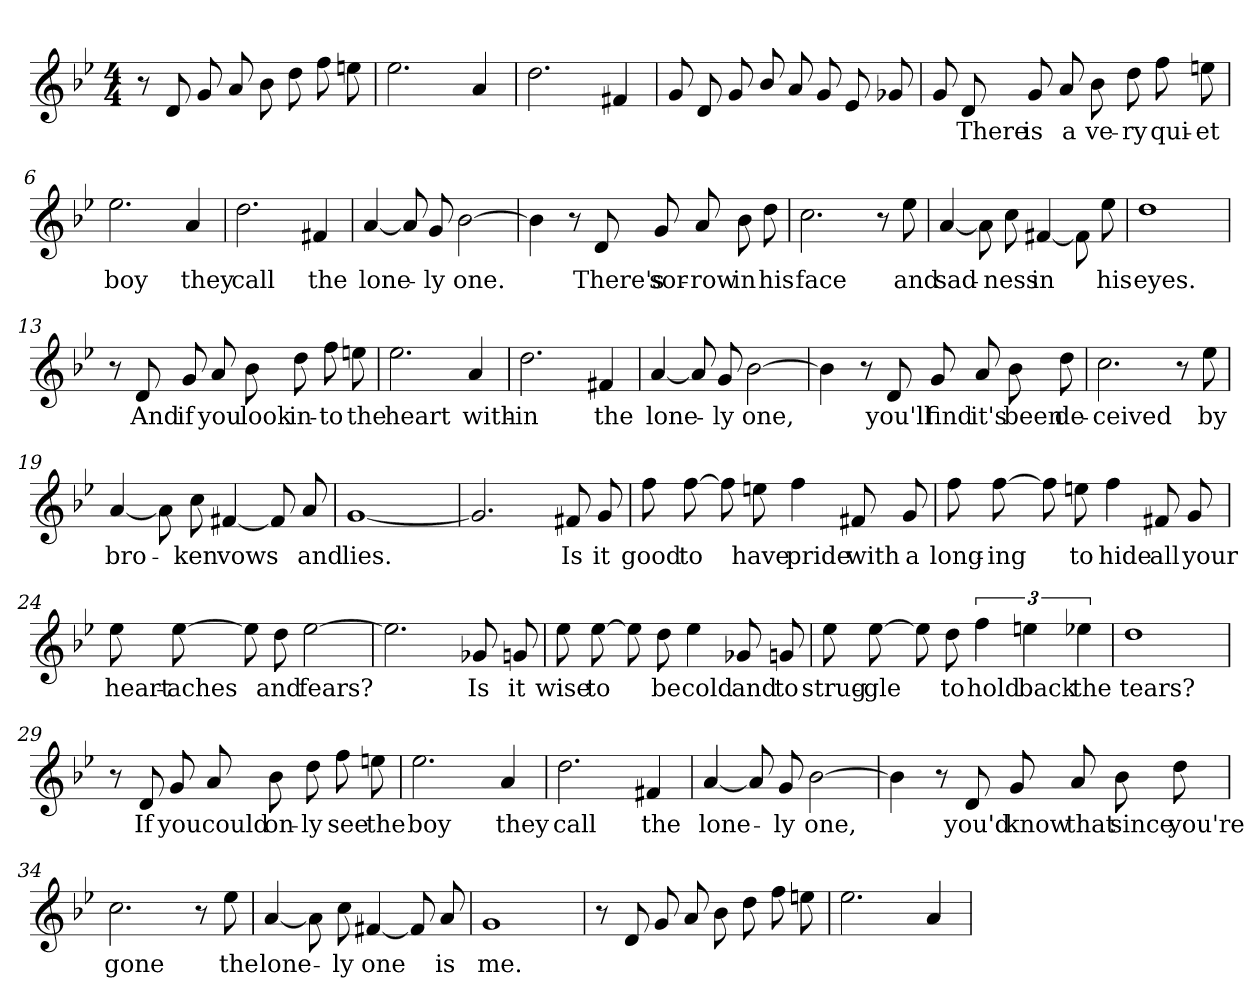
**kern	**text
*part1	*part1
*staff1	*staff1
*clefG2	*
*k[b-e-]	*
*M4/4	*
=1	=1
8r	.
8d/	.
8g/L	.
8a/	.
8b-\L	.
8dd\	.
8ff\L	.
8een\	.
=2	=2
2.ee-\	.
4a/	.
=3	=3
2.dd\	.
4f#X/	.
=4	=4
8g/L	.
8d/	.
8g/L	.
8b-/	.
8a/L	.
8g/	.
8e-/L	.
8g-X/	.
!!LO:LB:g=z
=5	=5
8g/L	.
8d/	There
8g/L	is
8a/	a
8b-\L	ve-
8dd\	ry
8ff\L	qui-
8een\	et
=6	=6
2.ee-\	boy
4a/	they
=7	=7
2.dd\	call
4f#X/	the
=8	=8
[<4a/	lone-
8a/L]	.
8g/	ly
[>2b-\	one.
=9	=9
4b-\]	.
8r	.
8d/	There's
8g/L	sor-
8a/	row
8b-\L	in
8dd\	his
!!LO:LB:g=z
=10	=10
2.cc\	face
8r	.
8ee-\	and
=11	=11
[<4a/	sad-
8a\L]	.
8cc\	ness
[<4f#X/	in
8f#\L]	.
8ee-\	his
=12	=12
1dd	eyes.
=13	=13
8r	.
8d/	And
8g/L	if
8a/	you
8b-\L	look
8dd\	in-
8ff\L	to
8een\	the
=14	=14
2.ee-\	heart
4a/	with-
!!LO:LB:g=z
=15	=15
2.dd\	in
4f#X/	the
=16	=16
[<4a/	lone-
8a/L]	.
8g/	ly
[>2b-\	one,
=17	=17
4b-\]	.
8r	.
8d/	you'll
8g/L	find
8a/	it's
8b-\L	been
8dd\	de-
=18	=18
2.cc\	ceived
8r	.
8ee-\	by
=19	=19
[<4a/	bro-
8a\L]	.
8cc\	ken
[<4f#X/	vows
8f#/L]	.
8a/	and
!!LO:LB:g=z
=20	=20
[<1g	lies.
=21	=21
2.g/]	.
8f#X/L	Is
8g/	it
=22	=22
8ff\L	good
[>8ff\	to
8ff\L]	.
8een\	have
4ff\	pride
8f#X/L	with
8g/	a
=23	=23
8ff\L	long-
[>8ff\	ing
8ff\L]	.
8een\	to
4ff\	hide
8f#X/L	all
8g/	your
!!LO:LB:g=z
=24	=24
8ee-\L	heart-
[>8ee-\	aches
8ee-\L]	.
8dd\	and
[>2ee-\	fears?
=25	=25
2.ee-\]	.
8g-X/L	Is
8gn/	it
=26	=26
8ee-\L	wise
[>8ee-\	to
8ee-\L]	.
8dd\	be
4ee-\	cold
8g-X/L	and
8gn/	to
=27	=27
8ee-\L	strug-
[>8ee-\	gle
8ee-\L]	.
8dd\	to
6ff\	hold
6een\	back
6ee-X\	the
!!LO:LB:g=z
=28	=28
1dd	tears?
=29	=29
8r	.
8d/	If
8g/L	you
8a/	could
8b-\L	on-
8dd\	ly
8ff\L	see
8een\	the
=30	=30
2.ee-\	boy
4a/	they
=31	=31
2.dd\	call
4f#X/	the
=32	=32
[<4a/	lone-
8a/L]	.
8g/	ly
[>2b-\	one,
!!LO:LB:g=z
=33	=33
4b-\]	.
8r	.
8d/	you'd
8g/L	know
8a/	that
8b-\L	since
8dd\	you're
=34	=34
2.cc\	gone
8r	.
8ee-\	the
=35	=35
[<4a/	lone-
8a\L]	.
8cc\	ly
[<4f#X/	one
8f#/L]	.
8a/	is
=36	=36
1g	me.
!!LO:LB:g=z
=37	=37
8r	.
8d/	.
8g/L	.
8a/	.
8b-\L	.
8dd\	.
8ff\L	.
8een\	.
=38	=38
2.ee-\	.
4a/	.
=	=
*-	*-
